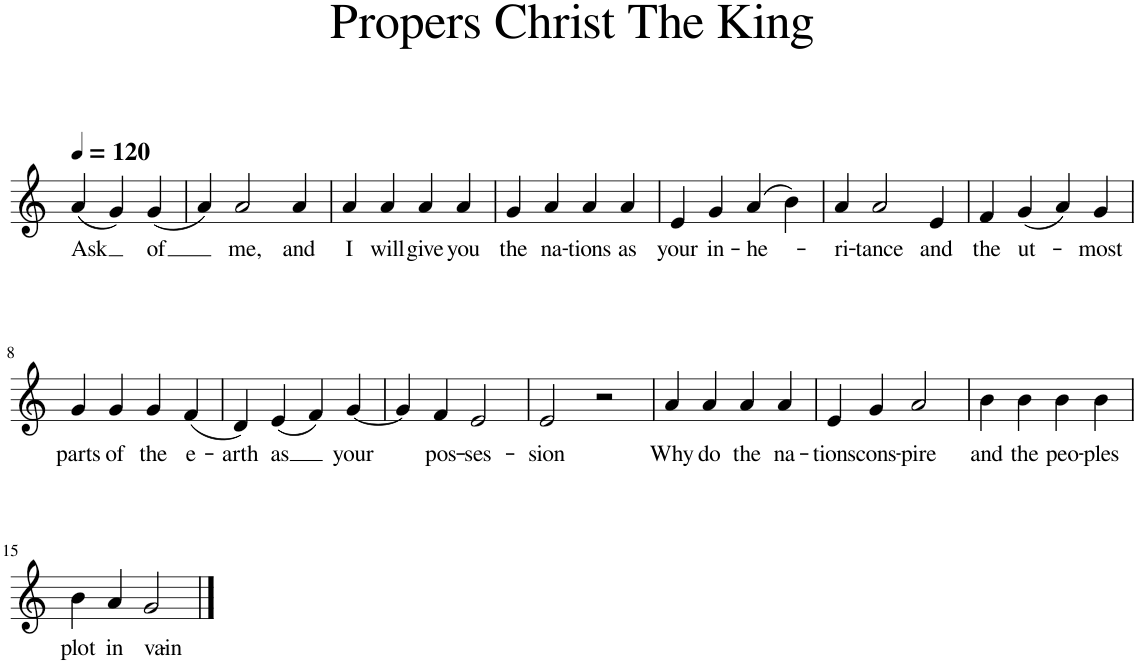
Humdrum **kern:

**kern	**text
*part1	*part1
*staff1	*staff1
*I"Sarah	*
*clefG2	*
*k[]	*
*M4/4	*
*met(c)	*
*MM120	*
=1	=1
!	!LO:LY:b
(4a/	Ask
4g/)	.
!	!LO:LY:b
(4g/	of
=2	=2
4a/)	.
!	!LO:LY:b
2a/	me,
!	!LO:LY:b
4a/	and
=3	=3
!	!LO:LY:b
4a/	I
!	!LO:LY:b
4a/	will
!	!LO:LY:b
4a/	give
!	!LO:LY:b
4a/	you
=4	=4
!	!LO:LY:b
4g/	the
!	!LO:LY:b
4a/	na-
!	!LO:LY:b
4a/	-tions
!	!LO:LY:b
4a/	as
=5	=5
!	!LO:LY:b
4e/	your
!	!LO:LY:b
4g/	in-
!	!LO:LY:b
(4a/	-he-
4b\)	.
=6	=6
!	!LO:LY:b
4a/	-ri-
!	!LO:LY:b
2a/	-tance
!	!LO:LY:b
4e/	and
=7	=7
!	!LO:LY:b
4f/	the
!	!LO:LY:b
(4g/	ut-
4a/)	.
!	!LO:LY:b
4g/	-most
!!LO:LB:g=z
=8	=8
!	!LO:LY:b
4g/	parts
!	!LO:LY:b
4g/	of
!	!LO:LY:b
4g/	the
!	!LO:LY:b
(4f/	e-
=9	=9
!	!LO:LY:b
4d/)	-arth
!	!LO:LY:b
(4e/	as
4f/)	.
!	!LO:LY:b
[4g/	your
=10	=10
4g/]	.
!	!LO:LY:b
4f/	pos-
!	!LO:LY:b
2e/	-ses-
=11	=11
!	!LO:LY:b
2e/	-sion
2r	.
=12	=12
!	!LO:LY:b
4a/	Why
!	!LO:LY:b
4a/	do
!	!LO:LY:b
4a/	the
!	!LO:LY:b
4a/	na-
=13	=13
!	!LO:LY:b
4e/	-tions
!	!LO:LY:b
4g/	cons-
!	!LO:LY:b
2a/	-pire
=14	=14
!	!LO:LY:b
4b\	and
!	!LO:LY:b
4b\	the
!	!LO:LY:b
4b\	peo-
!	!LO:LY:b
4b\	-ples
!!LO:LB:g=z
=15	=15
!	!LO:LY:b
4b\	plot
!	!LO:LY:b
4a/	in
!	!LO:LY:b
2g/	vain-
==	==
*-	*-
